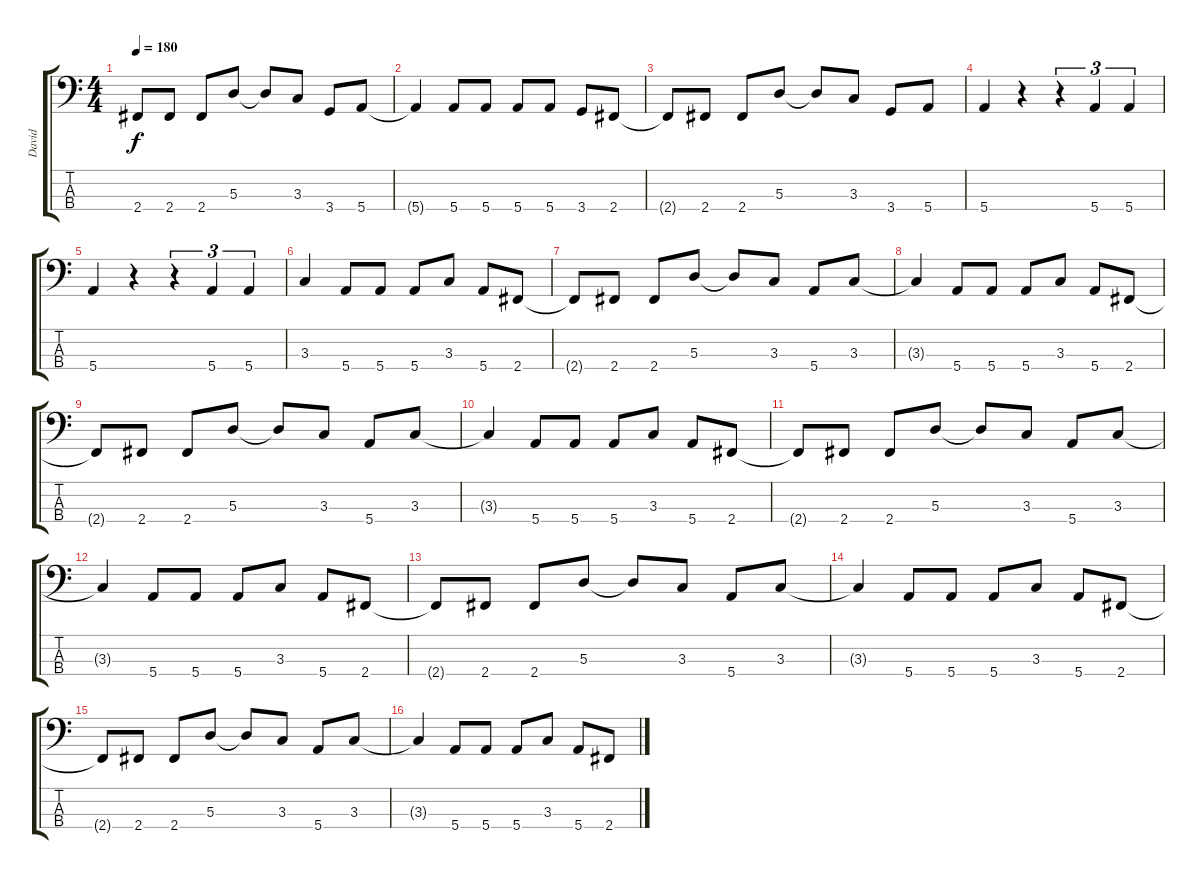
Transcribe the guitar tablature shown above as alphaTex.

\track ("David" "David") {instrument slapbass2}
\staff {score tabs}
\tuning (G2 D2 A1 E1) {hide}
\ts (4 4)
\tempo 180
\clef f4
\ks c
2.4{t}.8{dy f} 2.4.8 2.4.8 5.3.8 5.3{t}.8 3.3.8 3.4.8 5.4.8 |
5.4{t}.4 5.4.8 5.4.8 5.4.8 5.4.8 3.4.8 2.4.8 |
2.4{t}.8 2.4.8 2.4.8 5.3.8 5.3{t}.8 3.3.8 3.4.8 5.4.8 |
5.4.4 r.4 r.4{tu (3 2)} 5.4.4{tu (3 2)} 5.4.4{tu (3 2)} |
5.4.4 r.4 r.4{tu (3 2)} 5.4.4{tu (3 2)} 5.4.4{tu (3 2)} |
3.3.4 5.4.8 5.4.8 5.4.8 3.3.8 5.4.8 2.4.8 |
2.4{t}.8 2.4.8 2.4.8 5.3.8 5.3{t}.8 3.3.8 5.4.8 3.3.8 |
3.3{t}.4 5.4.8 5.4.8 5.4.8 3.3.8 5.4.8 2.4.8 |
2.4{t}.8 2.4.8 2.4.8 5.3.8 5.3{t}.8 3.3.8 5.4.8 3.3.8 |
3.3{t}.4 5.4.8 5.4.8 5.4.8 3.3.8 5.4.8 2.4.8 |
2.4{t}.8 2.4.8 2.4.8 5.3.8 5.3{t}.8 3.3.8 5.4.8 3.3.8 |
3.3{t}.4 5.4.8 5.4.8 5.4.8 3.3.8 5.4.8 2.4.8 |
2.4{t}.8 2.4.8 2.4.8 5.3.8 5.3{t}.8 3.3.8 5.4.8 3.3.8 |
3.3{t}.4 5.4.8 5.4.8 5.4.8 3.3.8 5.4.8 2.4.8 |
2.4{t}.8 2.4.8 2.4.8 5.3.8 5.3{t}.8 3.3.8 5.4.8 3.3.8 |
3.3{t}.4 5.4.8 5.4.8 5.4.8 3.3.8 5.4.8 2.4.8
